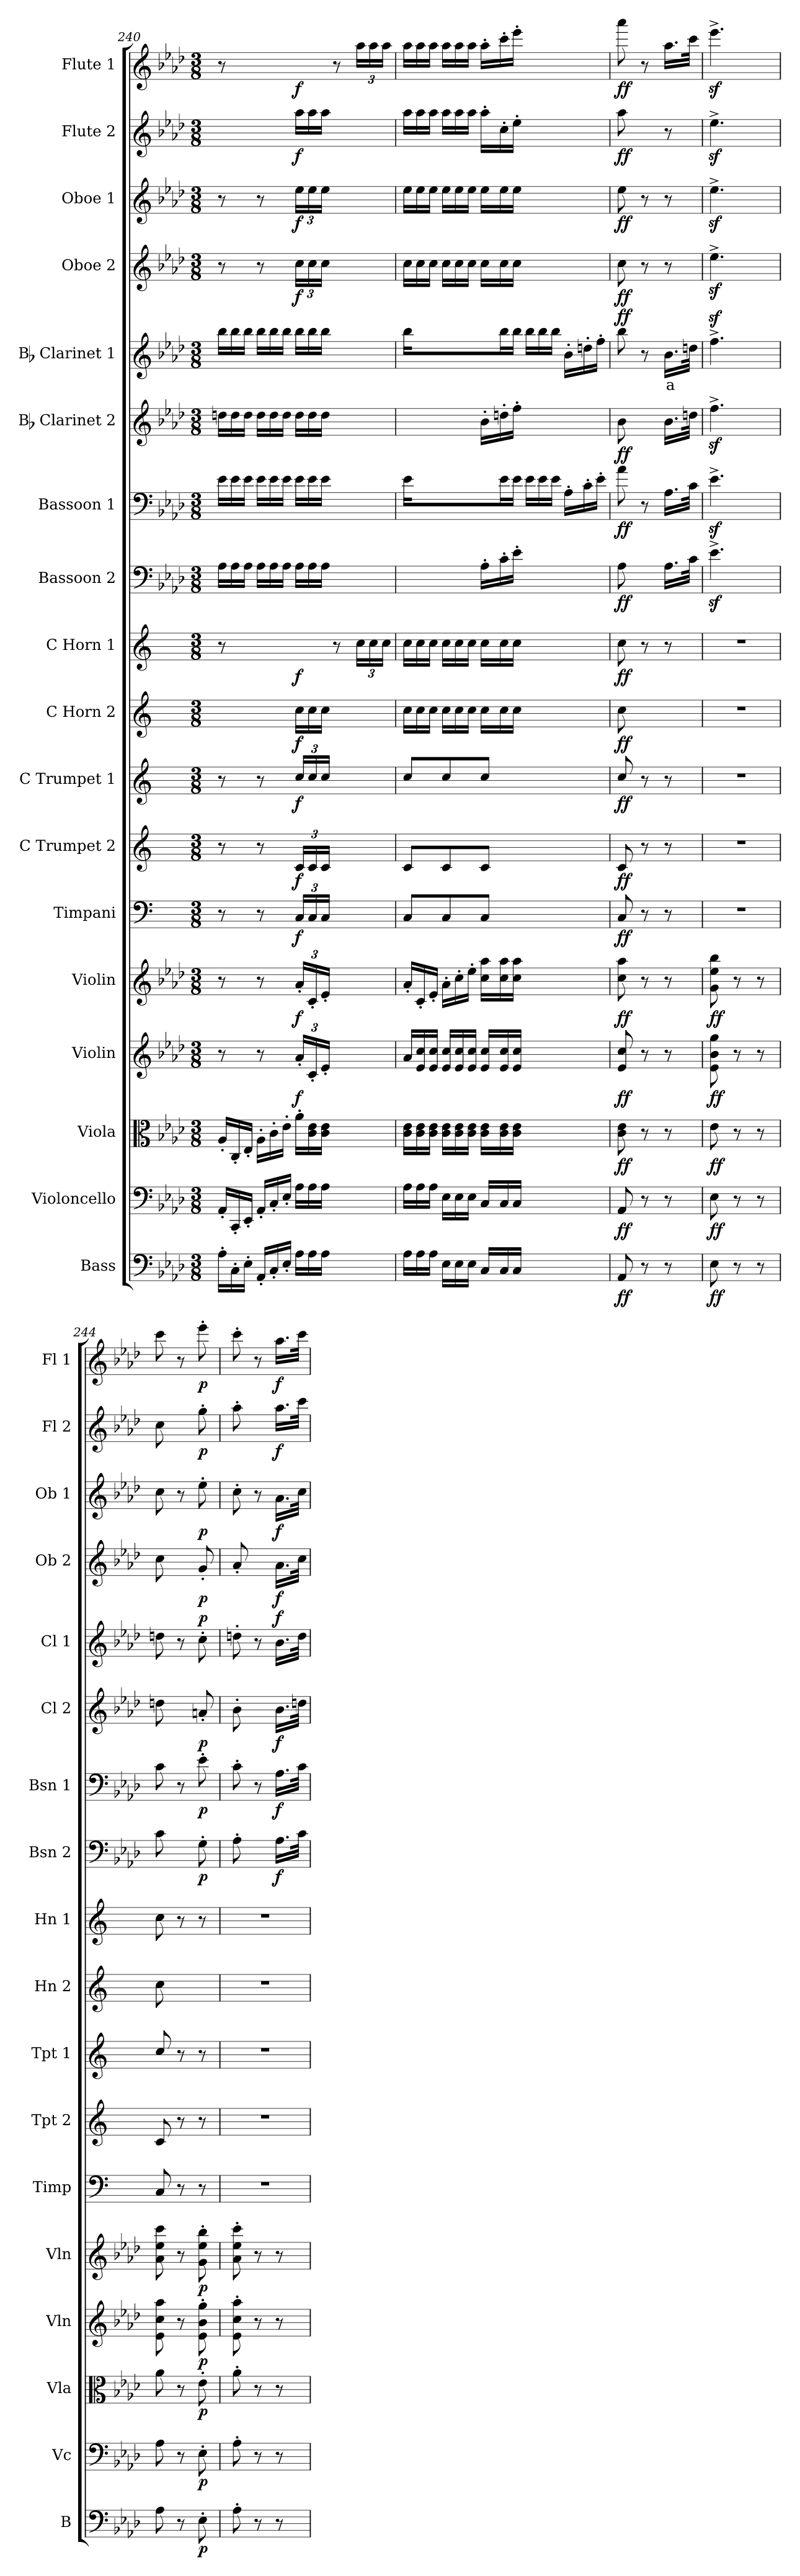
**kern	**dynam	**kern	**dynam	**kern	**dynam	**kern	**dynam	**kern	**dynam	**kern	**dynam	**kern	**dynam	**kern	**dynam	**kern	**dynam	**kern	**dynam	**kern	**dynam	**kern	**dynam	**kern	**dynam	**kern	**text	**dynam	**kern	**dynam	**kern	**dynam	**kern	**dynam	**kern	**dynam
*part18	*part18	*part17	*part17	*part16	*part16	*part15	*part15	*part14	*part14	*part13	*part13	*part12	*part12	*part11	*part11	*part10	*part10	*part9	*part9	*part8	*part8	*part7	*part7	*part6	*part6	*part5	*part5	*part5	*part4	*part4	*part3	*part3	*part2	*part2	*part1	*part1
*staff18	*staff18	*staff17	*staff17	*staff16	*staff16	*staff15	*staff15	*staff14	*staff14	*staff13	*staff13	*staff12	*staff12	*staff11	*staff11	*staff10	*staff10	*staff9	*staff9	*staff8	*staff8	*staff7	*staff7	*staff6	*staff6	*staff5	*staff5	*staff5	*staff4	*staff4	*staff3	*staff3	*staff2	*staff2	*staff1	*staff1
*I"Bass	*	*I"Violoncello	*	*I"Viola	*	*I"Violin	*	*I"Violin	*	*I"Timpani	*	*I"C Trumpet 2	*	*I"C Trumpet 1	*	*I"C Horn 2	*	*I"C Horn 1	*	*I"Bassoon 2	*	*I"Bassoon 1	*	*I"Bb Clarinet 2	*	*I"Bb Clarinet 1	*	*	*I"Oboe 2	*	*I"Oboe 1	*	*I"Flute 2	*	*I"Flute 1	*
*I'B	*	*I'Vc	*	*I'Vla	*	*I'Vln	*	*I'Vln	*	*I'Timp	*	*I'Tpt 2	*	*I'Tpt 1	*	*I'Hn 2	*	*I'Hn 1	*	*I'Bsn 2	*	*I'Bsn 1	*	*I'Cl 2	*	*I'Cl 1	*	*	*I'Ob 2	*	*I'Ob 1	*	*I'Fl 2	*	*I'Fl 1	*
*clefF4	*	*clefF4	*	*clefC3	*	*clefG2	*	*clefG2	*	*clefF4	*	*clefG2	*	*clefG2	*	*clefG2	*	*clefG2	*	*clefF4	*	*clefF4	*	*clefG2	*	*clefG2	*	*	*clefG2	*	*clefG2	*	*clefG2	*	*clefG2	*
*ITrd7c12	*	*	*	*	*	*	*	*	*	*	*	*	*	*	*	*ITrd7c12	*	*ITrd7c12	*	*	*	*	*	*ITrd1c2	*	*ITrd1c2	*	*	*	*	*	*	*	*	*	*
*k[b-e-a-d-]	*	*k[b-e-a-d-]	*	*k[b-e-a-d-]	*	*k[b-e-a-d-]	*	*k[b-e-a-d-]	*	*k[]	*	*k[]	*	*k[]	*	*k[]	*	*k[]	*	*k[b-e-a-d-]	*	*k[b-e-a-d-]	*	*k[b-e-a-d-g-c-]	*	*k[b-e-a-d-g-c-]	*	*	*k[b-e-a-d-]	*	*k[b-e-a-d-]	*	*k[b-e-a-d-]	*	*k[b-e-a-d-]	*
*M3/8	*	*M3/8	*	*M3/8	*	*M3/8	*	*M3/8	*	*M3/8	*	*M3/8	*	*M3/8	*	*M3/8	*	*M3/8	*	*M3/8	*	*M3/8	*	*M3/8	*	*M3/8	*	*	*M3/8	*	*M3/8	*	*M3/8	*	*M3/8	*
*Xtuplet	*	*Xtuplet	*	*Xtuplet	*	*	*	*	*	*	*	*	*	*	*	*	*	*	*	*Xtuplet	*	*Xtuplet	*	*Xtuplet	*	*Xtuplet	*	*	*	*	*	*	*	*	*	*
=240	=240	=240	=240	=240	=240	=240	=240	=240	=240	=240	=240	=240	=240	=240	=240	=240	=240	=240	=240	=240	=240	=240	=240	=240	=240	=240	=240	=240	=240	=240	=240	=240	=240	=240	=240	=240
*	*	*	*	*	*	*	*	*	*	*	*	*	*	*	*	*	*	*^	*	*	*	*	*	*	*	*	*	*	*	*	*	*	*	*	*^	*
24AA-'LL	.	24AA-'LL	.	24A-'LL	.	8r	.	8r	.	8r	.	8r	.	8r	.	4ryy	.	8r	4ryy	.	24A-\LL	.	24e-\LL	.	24ccn\LL	.	24aa-\LL	.	.	8r	.	8r	.	4ryy	.	8r	4ryy	.
24CC'	.	24CC'	.	24C'	.	.	.	.	.	.	.	.	.	.	.	.	.	.	.	.	24A-\	.	24e-\	.	24cc\	.	24aa-\	.	.	.	.	.	.	.	.	.	.	.
24EE-'JJ	.	24EE-'JJ	.	24E-'JJ	.	.	.	.	.	.	.	.	.	.	.	.	.	.	.	.	24A-\JJ	.	24e-\JJ	.	24cc\JJ	.	24aa-\JJ	.	.	.	.	.	.	.	.	.	.	.
24AAA-'LL	.	24AA-'LL	.	24A-'LL	.	8r	.	8r	.	8r	.	8r	.	8r	.	.	.	4ryy	.	.	24A-\LL	.	24e-\LL	.	24cc\LL	.	24aa-\LL	.	.	8r	.	8r	.	.	.	4ryy	.	.
24CC'	.	24C'	.	24c'	.	.	.	.	.	.	.	.	.	.	.	.	.	.	.	.	24A-\	.	24e-\	.	24cc\	.	24aa-\	.	.	.	.	.	.	.	.	.	.	.
24EE-'JJ	.	24E-'JJ	.	24e-'JJ	.	.	.	.	.	.	.	.	.	.	.	.	.	.	.	.	24A-\JJ	.	24e-\JJ	.	24cc\JJ	.	24aa-\JJ	.	.	.	.	.	.	.	.	.	.	.
*	*	*	*	*	*	*Xbrackettup	*	*Xbrackettup	*	*Xbrackettup	*	*Xbrackettup	*	*Xbrackettup	*	*Xtuplet	*	*	*	*	*	*	*	*	*	*	*	*	*	*Xbrackettup	*	*Xbrackettup	*	*Xtuplet	*	*	*	*
!	!	!	!	!	!	!	!LO:DY:b	!	!LO:DY:b	!	!LO:DY:b	!	!LO:DY:b	!	!LO:DY:b	!	!LO:DY:b	!	!	!LO:DY:b	!	!	!	!	!	!	!	!	!	!	!LO:DY:b	!	!LO:DY:b	!	!LO:DY:b	!	!	!LO:DY:b
24AA-LL	.	24A-LL	.	24a-'LL	.	24a-'LL	f	24a-'LL	f	24CLL	f	24c/LL	f	24cc/LL	f	24cLL	f	.	4.ryy	f	24A-\LL	.	24e-\LL	.	24cc\LL	.	24aa-\LL	.	.	24cc\LL	f	24ee-\LL	f	24aa-LL	f	.	4.ryy	f
24AA-	.	24A-	.	24c\ 24e-\	.	24c'	.	24c'	.	24C	.	24c/	.	24cc/	.	24c	.	.	.	.	24A-\	.	24e-\	.	24cc\	.	24aa-\	.	.	24cc\	.	24ee-\	.	24aa-	.	.	.	.
24AA-JJ	.	24A-JJ	.	24c\ 24e-\JJ	.	24e-'JJ	.	24e-'JJ	.	24CJJ	.	24c/JJ	.	24cc/JJ	.	24cJJ	.	.	.	.	24A-\JJ	.	24e-\JJ	.	24cc\JJ	.	24aa-\JJ	.	.	24cc\JJ	.	24ee-\JJ	.	24aa-JJ	.	.	.	.
4ryy	.	4ryy	.	4ryy	.	4ryy	.	4ryy	.	4ryy	.	4ryy	.	4ryy	.	4ryy	.	8r	.	.	4ryy	.	4ryy	.	4ryy	.	4ryy	.	.	4ryy	.	4ryy	.	4ryy	.	8r	.	.
*	*	*	*	*	*	*	*	*	*	*	*	*	*	*	*	*	*	*Xbrackettup	*	*	*	*	*	*	*	*	*	*	*	*	*	*	*	*	*	*Xbrackettup	*	*
.	.	.	.	.	.	.	.	.	.	.	.	.	.	.	.	.	.	24cLL	.	.	.	.	.	.	.	.	.	.	.	.	.	.	.	.	.	24aa-LL	.	.
.	.	.	.	.	.	.	.	.	.	.	.	.	.	.	.	.	.	24c	.	.	.	.	.	.	.	.	.	.	.	.	.	.	.	.	.	24aa-	.	.
.	.	.	.	.	.	.	.	.	.	.	.	.	.	.	.	.	.	24cJJ	.	.	.	.	.	.	.	.	.	.	.	.	.	.	.	.	.	24aa-JJ	.	.
*	*	*	*	*	*	*	*	*	*	*	*	*	*	*	*	*	*	*v	*v	*	*	*	*	*	*	*	*	*	*	*	*	*	*	*	*	*v	*v	*
=241	=241	=241	=241	=241	=241	=241	=241	=241	=241	=241	=241	=241	=241	=241	=241	=241	=241	=241	=241	=241	=241	=241	=241	=241	=241	=241	=241	=241	=241	=241	=241	=241	=241	=241	=241	=241
*	*	*	*	*	*	*Xtuplet	*	*Xtuplet	*	*	*	*	*	*	*	*	*	*Xtuplet	*	*	*	*	*	*	*	*	*	*	*Xtuplet	*	*Xtuplet	*	*	*	*Xtuplet	*
24AA-LL	.	24A-LL	.	24c\ 24e-\LL	.	24a-LL	.	24a-'LL	.	8CL	.	8c/L	.	8cc/L	.	24cLL	.	24cLL	.	4ryy	.	24e-\LL	.	4ryy	.	24aa-\LL	.	.	24cc\LL	.	24ee-\LL	.	24aa-LL	.	24aa-LL	.
24AA-	.	24A-	.	24c\ 24e-\	.	24e-/ 24cc/	.	24c'	.	.	.	.	.	.	.	24c	.	24c	.	.	.	4ryy	.	.	.	4ryy	.	.	24cc\	.	24ee-\	.	24aa-	.	24aa-	.
24AA-JJ	.	24A-JJ	.	24c\ 24e-\JJ	.	24e-/ 24cc/JJ	.	24e-'JJ	.	.	.	.	.	.	.	24cJJ	.	24cJJ	.	.	.	.	.	.	.	.	.	.	24cc\JJ	.	24ee-\JJ	.	24aa-JJ	.	24aa-JJ	.
24EE-LL	.	24E-LL	.	24c\ 24e-\LL	.	24e-/ 24cc/LL	.	24a-'LL	.	8C	.	8c/	.	8cc/	.	24cLL	.	24cLL	.	.	.	.	.	.	.	.	.	.	24cc\LL	.	24ee-\LL	.	24aa-LL	.	24aa-LL	.
24EE-	.	24E-	.	24c\ 24e-\	.	24e-/ 24cc/	.	24cc'	.	.	.	.	.	.	.	24c	.	24c	.	.	.	.	.	.	.	.	.	.	24cc\	.	24ee-\	.	24aa-	.	24aa-	.
24EE-JJ	.	24E-JJ	.	24c\ 24e-\JJ	.	24e-/ 24cc/JJ	.	24ee-'JJ	.	.	.	.	.	.	.	24cJJ	.	24cJJ	.	.	.	.	.	.	.	.	.	.	24cc\JJ	.	24ee-\JJ	.	24aa-JJ	.	24aa-JJ	.
24CCLL	.	24CLL	.	24c\ 24e-\LL	.	24e-/ 24cc/LL	.	24cc\ 24aa-\LL	.	8CJ	.	8c/J	.	8cc/J	.	24cLL	.	24cLL	.	24A-'LL	.	.	.	24a-'LL	.	.	.	.	24cc\LL	.	24ee-\LL	.	24aa-'LL	.	24aa-'LL	.
24CC	.	24C	.	24c\ 24e-\	.	24e-/ 24cc/	.	24cc\ 24aa-\	.	.	.	.	.	.	.	24c	.	24c	.	24c'	.	24e-\	.	24cc'	.	24aa-\	.	.	24cc\	.	24ee-\	.	24cc'	.	24ccc'	.
24CCJJ	.	24CJJ	.	24c\ 24e-\JJ	.	24e-/ 24cc/JJ	.	24cc\ 24aa-\JJ	.	.	.	.	.	.	.	24cJJ	.	24cJJ	.	24e-'JJ	.	24e-\JJ	.	24ee-'JJ	.	24aa-\JJ	.	.	24cc\JJ	.	24ee-\JJ	.	24ee-'JJ	.	24eee-'JJ	.
4ryy	.	4ryy	.	4ryy	.	4ryy	.	4ryy	.	4ryy	.	4ryy	.	4ryy	.	4ryy	.	4ryy	.	4ryy	.	24e-\LL	.	4ryy	.	24aa-\LL	.	.	4ryy	.	4ryy	.	4ryy	.	4ryy	.
.	.	.	.	.	.	.	.	.	.	.	.	.	.	.	.	.	.	.	.	.	.	24e-\	.	.	.	24aa-\	.	.	.	.	.	.	.	.	.	.
.	.	.	.	.	.	.	.	.	.	.	.	.	.	.	.	.	.	.	.	.	.	24e-\JJ	.	.	.	24aa-\JJ	.	.	.	.	.	.	.	.	.	.
.	.	.	.	.	.	.	.	.	.	.	.	.	.	.	.	.	.	.	.	.	.	24A-'LL	.	.	.	24a-'LL	.	.	.	.	.	.	.	.	.	.
.	.	.	.	.	.	.	.	.	.	.	.	.	.	.	.	.	.	.	.	.	.	24c'	.	.	.	24cc'	.	.	.	.	.	.	.	.	.	.
.	.	.	.	.	.	.	.	.	.	.	.	.	.	.	.	.	.	.	.	.	.	24e-'JJ	.	.	.	24ee-'JJ	.	.	.	.	.	.	.	.	.	.
=242	=242	=242	=242	=242	=242	=242	=242	=242	=242	=242	=242	=242	=242	=242	=242	=242	=242	=242	=242	=242	=242	=242	=242	=242	=242	=242	=242	=242	=242	=242	=242	=242	=242	=242	=242	=242
!	!LO:DY:b	!	!LO:DY:b	!	!LO:DY:b	!	!LO:DY:b	!	!LO:DY:b	!	!LO:DY:b	!	!LO:DY:b	!	!LO:DY:b	!	!LO:DY:b	!	!LO:DY:b	!	!LO:DY:b	!	!LO:DY:b	!	!LO:DY:b	!	!	!LO:DY:b	!	!LO:DY:b	!	!LO:DY:b	!	!LO:DY:b	!	!LO:DY:b
8AAA-	ff	8AA-	ff	8c\ 8e-\	ff	8e-/ 8cc/	ff	8cc\ 8aa-\	ff	8C	ff	8c/	ff	8cc/	ff	8c	ff	8c	ff	8A-	ff	8a-	ff	8a-	ff	8aa-	.	ff	8cc\	ff	8ee-\	ff	8aa-	ff	8aaa-	ff
8r	.	8r	.	8r	.	8r	.	8r	.	8r	.	8r	.	8r	.	4ryy	.	8r	.	8ryy	.	8r	.	8ryy	.	8r	.	.	8r	.	8r	.	8ryy	.	8r	.
!	!	!	!	!	!	!	!	!	!	!	!	!	!	!	!	!	!	!	!	!	!	!	!	!	!	!	!LO:LY:b	!	!	!	!	!	!	!	!	!
8r	.	8r	.	8r	.	8r	.	8r	.	8r	.	8r	.	8r	.	.	.	8r	.	16.A-LL	.	16.A-LL	.	16.a-LL	.	16.a-LL	a	.	8r	.	8r	.	8r	.	16.aa-LL	.
.	.	.	.	.	.	.	.	.	.	.	.	.	.	.	.	.	.	.	.	32cJJk	.	32cJJk	.	32ccJJk	.	32ccnJJk	.	.	.	.	.	.	.	.	32cccJJk	.
=243	=243	=243	=243	=243	=243	=243	=243	=243	=243	=243	=243	=243	=243	=243	=243	=243	=243	=243	=243	=243	=243	=243	=243	=243	=243	=243	=243	=243	=243	=243	=243	=243	=243	=243	=243	=243
!	!LO:DY:b	!	!LO:DY:b	!	!LO:DY:b	!	!LO:DY:b	!	!LO:DY:b	!	!	!	!	!	!	!	!	!	!	!	!	!	!	!	!	!	!	!	!	!	!	!	!	!	!	!
8EE-	ff	8E-	ff	8e-	ff	8e-\ 8b-\ 8gg\	ff	8g\ 8ee-\ 8bb-\	ff	4.r	.	4.r	.	4.r	.	4.r	.	4.r	.	4.e-z<^	.	4.e-z<^	.	4.ee-z<^	.	4.ee-z<^	.	.	4.ee-z<^	.	4.ee-z<^	.	4.ee-z<^	.	4.eee-z<^	.
8r	.	8r	.	8r	.	8r	.	8r	.	.	.	.	.	.	.	.	.	.	.	.	.	.	.	.	.	.	.	.	.	.	.	.	.	.	.	.
8r	.	8r	.	8r	.	8r	.	8r	.	.	.	.	.	.	.	.	.	.	.	.	.	.	.	.	.	.	.	.	.	.	.	.	.	.	.	.
=244	=244	=244	=244	=244	=244	=244	=244	=244	=244	=244	=244	=244	=244	=244	=244	=244	=244	=244	=244	=244	=244	=244	=244	=244	=244	=244	=244	=244	=244	=244	=244	=244	=244	=244	=244	=244
8AA-	.	8A-	.	8a-	.	8e-\ 8cc\ 8aa-\	.	8a-\ 8ee-\ 8ccc\	.	8C	.	8c/	.	8cc/	.	8c	.	8c	.	8c	.	8c	.	8cc	.	8ccn	.	.	8cc	.	8cc	.	8cc	.	8ccc	.
8r	.	8r	.	8r	.	8r	.	8r	.	8r	.	8r	.	8r	.	4ryy	.	8r	.	8ryy	.	8r	.	8ryy	.	8r	.	.	8ryy	.	8r	.	8ryy	.	8r	.
!	!LO:DY:b	!	!LO:DY:b	!	!LO:DY:b	!	!LO:DY:b	!	!LO:DY:b	!	!	!	!	!	!	!	!	!	!	!	!LO:DY:b	!	!LO:DY:b	!	!LO:DY:b	!	!	!LO:DY:b	!	!LO:DY:b	!	!LO:DY:b	!	!LO:DY:b	!	!LO:DY:b
8EE-'	p	8E-'	p	8e-'	p	8e-\' 8b-\' 8gg\'	p	8g\' 8ee-\' 8bb-\'	p	8r	.	8r	.	8r	.	.	.	8r	.	8G'	p	8e-'	p	8gn'	p	8b-'	.	p	8g'	p	8ee-'	p	8gg'	p	8eee-'	p
=245	=245	=245	=245	=245	=245	=245	=245	=245	=245	=245	=245	=245	=245	=245	=245	=245	=245	=245	=245	=245	=245	=245	=245	=245	=245	=245	=245	=245	=245	=245	=245	=245	=245	=245	=245	=245
8AA-'	.	8A-'	.	8a-'	.	8e-\' 8cc\' 8aa-\'	.	8a-\' 8ee-\' 8ccc\'	.	4.r	.	4.r	.	4.r	.	4.r	.	4.r	.	8A-'	.	8c'	.	8a-'	.	8ccn'	.	.	8a-'	.	8cc'	.	8aa-'	.	8ccc'	.
8r	.	8r	.	8r	.	8r	.	8r	.	.	.	.	.	.	.	.	.	.	.	8ryy	.	8r	.	8ryy	.	8r	.	.	8ryy	.	8r	.	8ryy	.	8r	.
!	!	!	!	!	!	!	!	!	!	!	!	!	!	!	!	!	!	!	!	!	!LO:DY:b	!	!LO:DY:b	!	!LO:DY:b	!	!	!LO:DY:b	!	!LO:DY:b	!	!LO:DY:b	!	!LO:DY:b	!	!LO:DY:b
8r	.	8r	.	8r	.	8r	.	8r	.	.	.	.	.	.	.	.	.	.	.	16.A-LL	f	16.A-LL	f	16.a-LL	f	16.a-LL	.	f	16.a-LL	f	16.a-LL	f	16.aa-LL	f	16.aa-LL	f
.	.	.	.	.	.	.	.	.	.	.	.	.	.	.	.	.	.	.	.	32cJJk	.	32cJJk	.	32ccJJk	.	32ccJJk	.	.	32ccJJk	.	32ccJJk	.	32cccJJk	.	32cccJJk	.
=	=	=	=	=	=	=	=	=	=	=	=	=	=	=	=	=	=	=	=	=	=	=	=	=	=	=	=	=	=	=	=	=	=	=	=	=
*-	*-	*-	*-	*-	*-	*-	*-	*-	*-	*-	*-	*-	*-	*-	*-	*-	*-	*-	*-	*-	*-	*-	*-	*-	*-	*-	*-	*-	*-	*-	*-	*-	*-	*-	*-	*-
